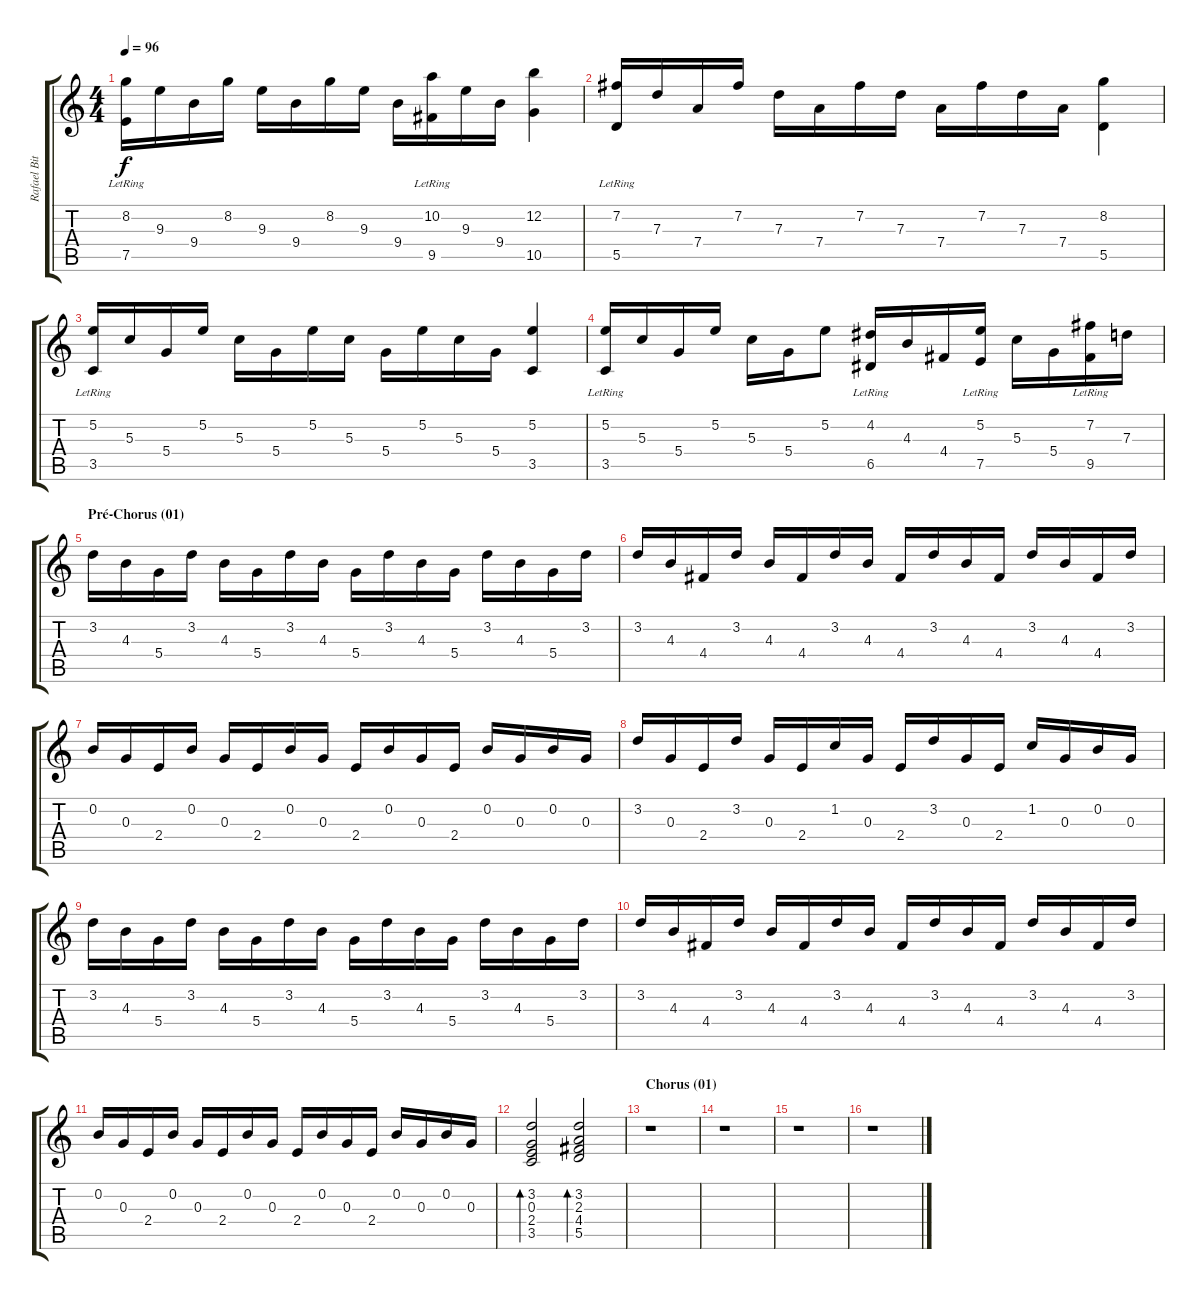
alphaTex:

\track ("Rafael Bittencourt (acoustic)" "Rafael Bit") {instrument acousticguitarsteel}
\staff {score tabs}
\tuning (E4 B3 G3 D3 A2 E2) {hide}
\ts (4 4)
\tempo 96
\clef g2
\ks c
(8.2 7.5{lr}).16{dy f} 9.3.16 9.4.16 8.2.16 9.3.16 9.4.16 8.2.16 9.3.16 9.4.16 (10.2 9.5{lr}).16 9.3.16 9.4.16 (12.2 10.5).4 |
(7.2 5.5{lr}).16 7.3.16 7.4.16 7.2.16 7.3.16 7.4.16 7.2.16 7.3.16 7.4.16 7.2.16 7.3.16 7.4.16 (8.2 5.5).4 |
(5.2 3.5{lr}).16 5.3.16 5.4.16 5.2.16 5.3.16 5.4.16 5.2.16 5.3.16 5.4.16 5.2.16 5.3.16 5.4.16 (5.2 3.5).4 |
(5.2 3.5{lr}).16 5.3.16 5.4.16 5.2.16 5.3.16 5.4.16 5.2.8 (4.2 6.5{lr}).16 4.3.16 4.4.16 (5.2 7.5{lr}).16 5.3.16 5.4.16 (7.2 9.5{lr}).16 7.3.16 |
\section ("" "Pré-Chorus (01)")
3.2.16 4.3.16 5.4.16 3.2.16 4.3.16 5.4.16 3.2.16 4.3.16 5.4.16 3.2.16 4.3.16 5.4.16 3.2.16 4.3.16 5.4.16 3.2.16 |
3.2.16 4.3.16 4.4.16 3.2.16 4.3.16 4.4.16 3.2.16 4.3.16 4.4.16 3.2.16 4.3.16 4.4.16 3.2.16 4.3.16 4.4.16 3.2.16 |
0.2.16 0.3.16 2.4.16 0.2.16 0.3.16 2.4.16 0.2.16 0.3.16 2.4.16 0.2.16 0.3.16 2.4.16 0.2.16 0.3.16 0.2.16 0.3.16 |
3.2.16 0.3.16 2.4.16 3.2.16 0.3.16 2.4.16 1.2.16 0.3.16 2.4.16 3.2.16 0.3.16 2.4.16 1.2.16 0.3.16 0.2.16 0.3.16 |
3.2.16 4.3.16 5.4.16 3.2.16 4.3.16 5.4.16 3.2.16 4.3.16 5.4.16 3.2.16 4.3.16 5.4.16 3.2.16 4.3.16 5.4.16 3.2.16 |
3.2.16 4.3.16 4.4.16 3.2.16 4.3.16 4.4.16 3.2.16 4.3.16 4.4.16 3.2.16 4.3.16 4.4.16 3.2.16 4.3.16 4.4.16 3.2.16 |
0.2.16 0.3.16 2.4.16 0.2.16 0.3.16 2.4.16 0.2.16 0.3.16 2.4.16 0.2.16 0.3.16 2.4.16 0.2.16 0.3.16 0.2.16 0.3.16 |
(3.2 0.3 2.4 3.5).2{bd 120} (3.2 2.3 4.4 5.5).2{bd 120} |
\section ("" "Chorus (01)")
r.1 |
r.1 |
r.1 |
r.1
